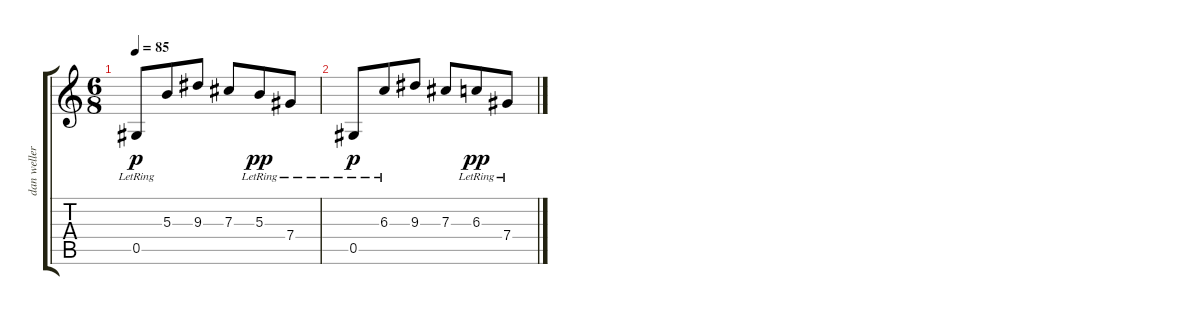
\track ("dan weller" "dan weller") {instrument electricguitarclean}
\staff {score tabs}
\tuning (Eb4 Bb3 Gb3 Db3 Ab2 Db2) {hide}
\ts (6 8)
\tempo 85
\clef g2
\ks c
0.5{lr}.8{dy p} 5.3.8 9.3.8 7.3.8 5.3{lr}.8{dy pp} 7.4{lr}.8 |
0.5{lr}.8{dy p} 6.3{lr}.8 9.3.8 7.3.8 6.3{lr}.8{dy pp} 7.4{lr}.8
